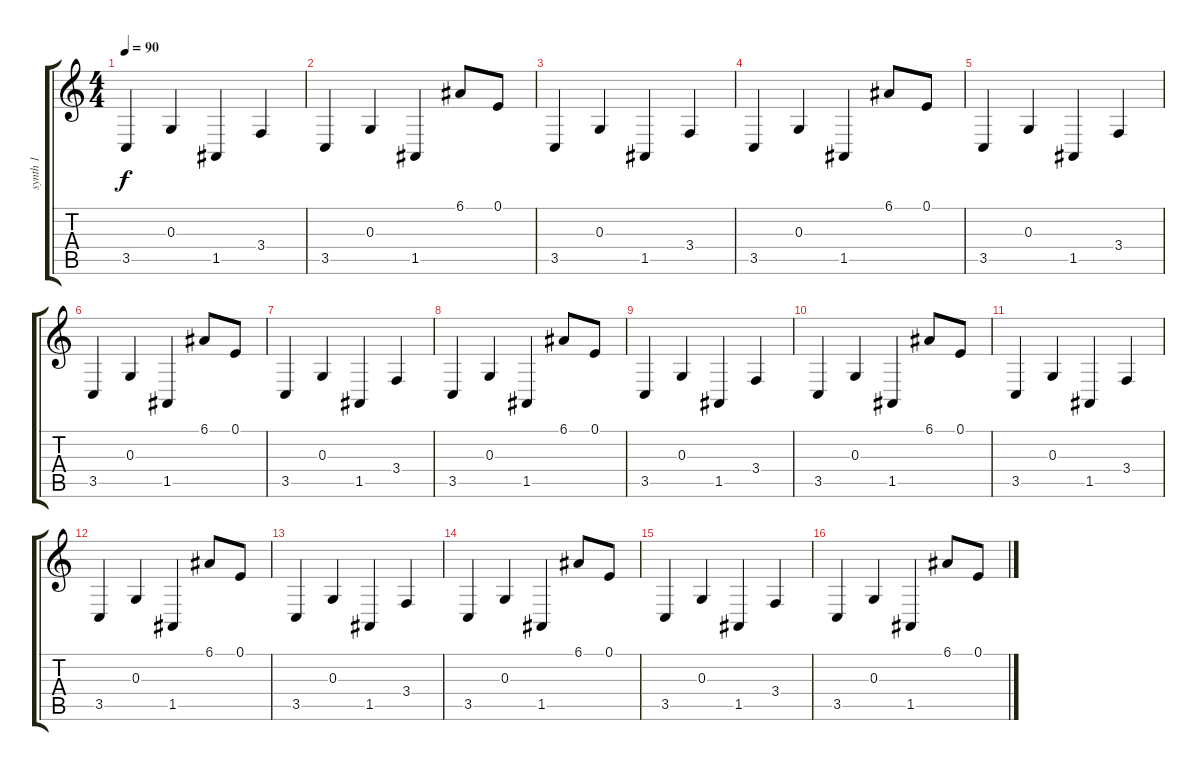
\track ("synth 1" "synth 1") {instrument synthstrings1}
\staff {score tabs}
\tuning (E4 B3 G3 D3 A2 E2) {hide}
\ts (4 4)
\tempo 90
\clef g2
\ks c
3.5.4{dy f} 0.3.4 1.5.4 3.4.4 |
3.5.4 0.3.4 1.5.4 6.1.8 0.1.8 |
3.5.4 0.3.4 1.5.4 3.4.4 |
3.5.4 0.3.4 1.5.4 6.1.8 0.1.8 |
3.5.4 0.3.4 1.5.4 3.4.4 |
3.5.4 0.3.4 1.5.4 6.1.8 0.1.8 |
3.5.4 0.3.4 1.5.4 3.4.4 |
3.5.4 0.3.4 1.5.4 6.1.8 0.1.8 |
3.5.4 0.3.4 1.5.4 3.4.4 |
3.5.4 0.3.4 1.5.4 6.1.8 0.1.8 |
3.5.4 0.3.4 1.5.4 3.4.4 |
3.5.4 0.3.4 1.5.4 6.1.8 0.1.8 |
3.5.4 0.3.4 1.5.4 3.4.4 |
3.5.4 0.3.4 1.5.4 6.1.8 0.1.8 |
3.5.4 0.3.4 1.5.4 3.4.4 |
3.5.4 0.3.4 1.5.4 6.1.8 0.1.8
